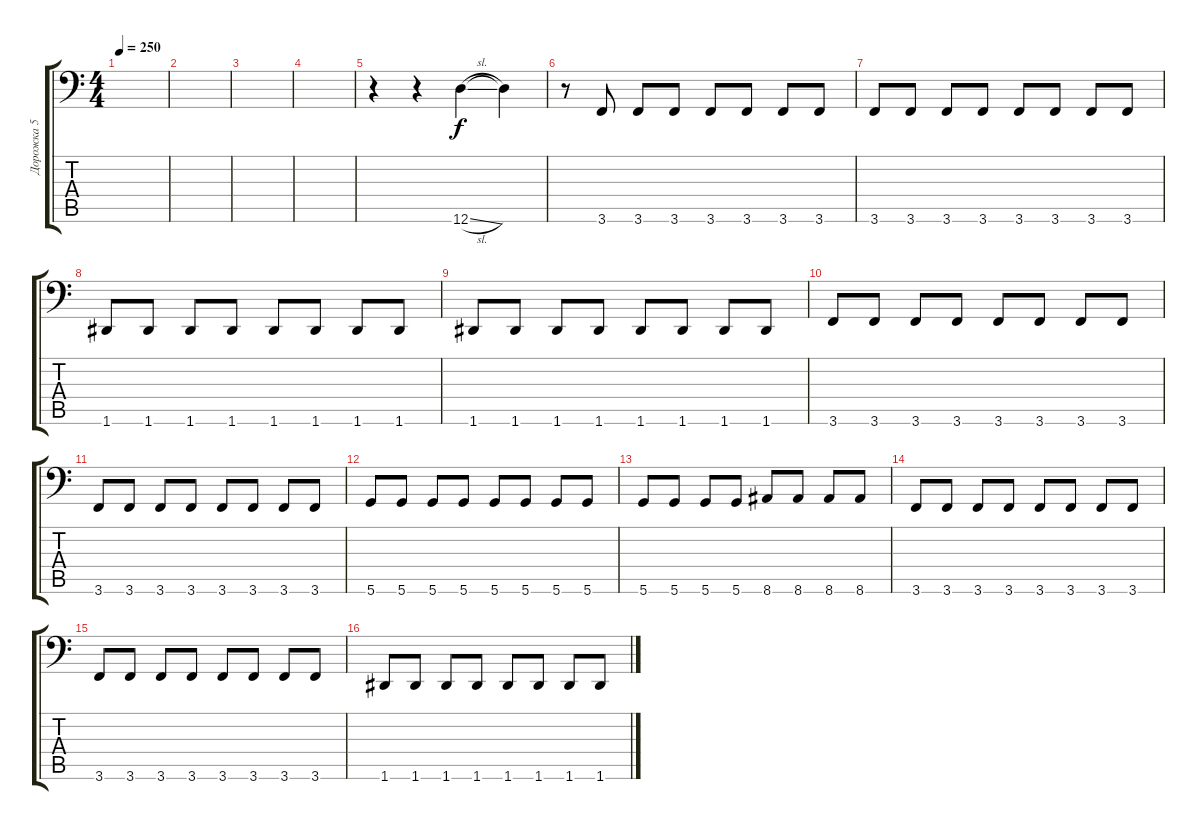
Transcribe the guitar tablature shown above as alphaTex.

\track ("Дорожка 5" "Дорожка 5") {instrument electricbasspick}
\staff {score tabs}
\tuning (E4 B3 G3 D2 A1 D1) {hide}
\ts (4 4)
\tempo 250
\clef f4
\ks c
|
|
|
|
r.4 r.4 12.6{sl}.4 12.6{t}.4 |
r.8 3.6.8 3.6.8 3.6.8 3.6.8 3.6.8 3.6.8 3.6.8 |
3.6.8 3.6.8 3.6.8 3.6.8 3.6.8 3.6.8 3.6.8 3.6.8 |
1.6.8 1.6.8 1.6.8 1.6.8 1.6.8 1.6.8 1.6.8 1.6.8 |
1.6.8 1.6.8 1.6.8 1.6.8 1.6.8 1.6.8 1.6.8 1.6.8 |
3.6.8 3.6.8 3.6.8 3.6.8 3.6.8 3.6.8 3.6.8 3.6.8 |
3.6.8 3.6.8 3.6.8 3.6.8 3.6.8 3.6.8 3.6.8 3.6.8 |
5.6.8 5.6.8 5.6.8 5.6.8 5.6.8 5.6.8 5.6.8 5.6.8 |
5.6.8 5.6.8 5.6.8 5.6.8 8.6.8 8.6.8 8.6.8 8.6.8 |
3.6.8 3.6.8 3.6.8 3.6.8 3.6.8 3.6.8 3.6.8 3.6.8 |
3.6.8 3.6.8 3.6.8 3.6.8 3.6.8 3.6.8 3.6.8 3.6.8 |
1.6.8 1.6.8 1.6.8 1.6.8 1.6.8 1.6.8 1.6.8 1.6.8
